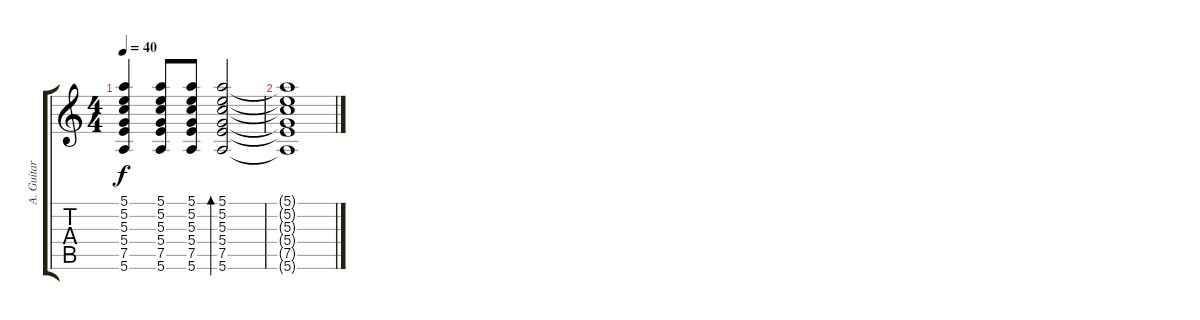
\track ("A. Guitar" "A. Guitar") {instrument acousticguitarsteel}
\staff {score tabs}
\tuning (E4 B3 G3 D3 A2 E2) {hide}
\ts (4 4)
\tempo 40
\clef g2
\ks c
(5.1 5.2 5.3 5.4 7.5 5.6).4{dy f} (5.1 5.2 5.3 5.4 7.5 5.6).8 (5.1 5.2 5.3 5.4 7.5 5.6).8 (5.1 5.2 5.3 5.4 7.5 5.6).2{bd 120} |
(5.1{t} 5.2{t} 5.3{t} 5.4{t} 7.5{t} 5.6{t}).1{volume 0}
